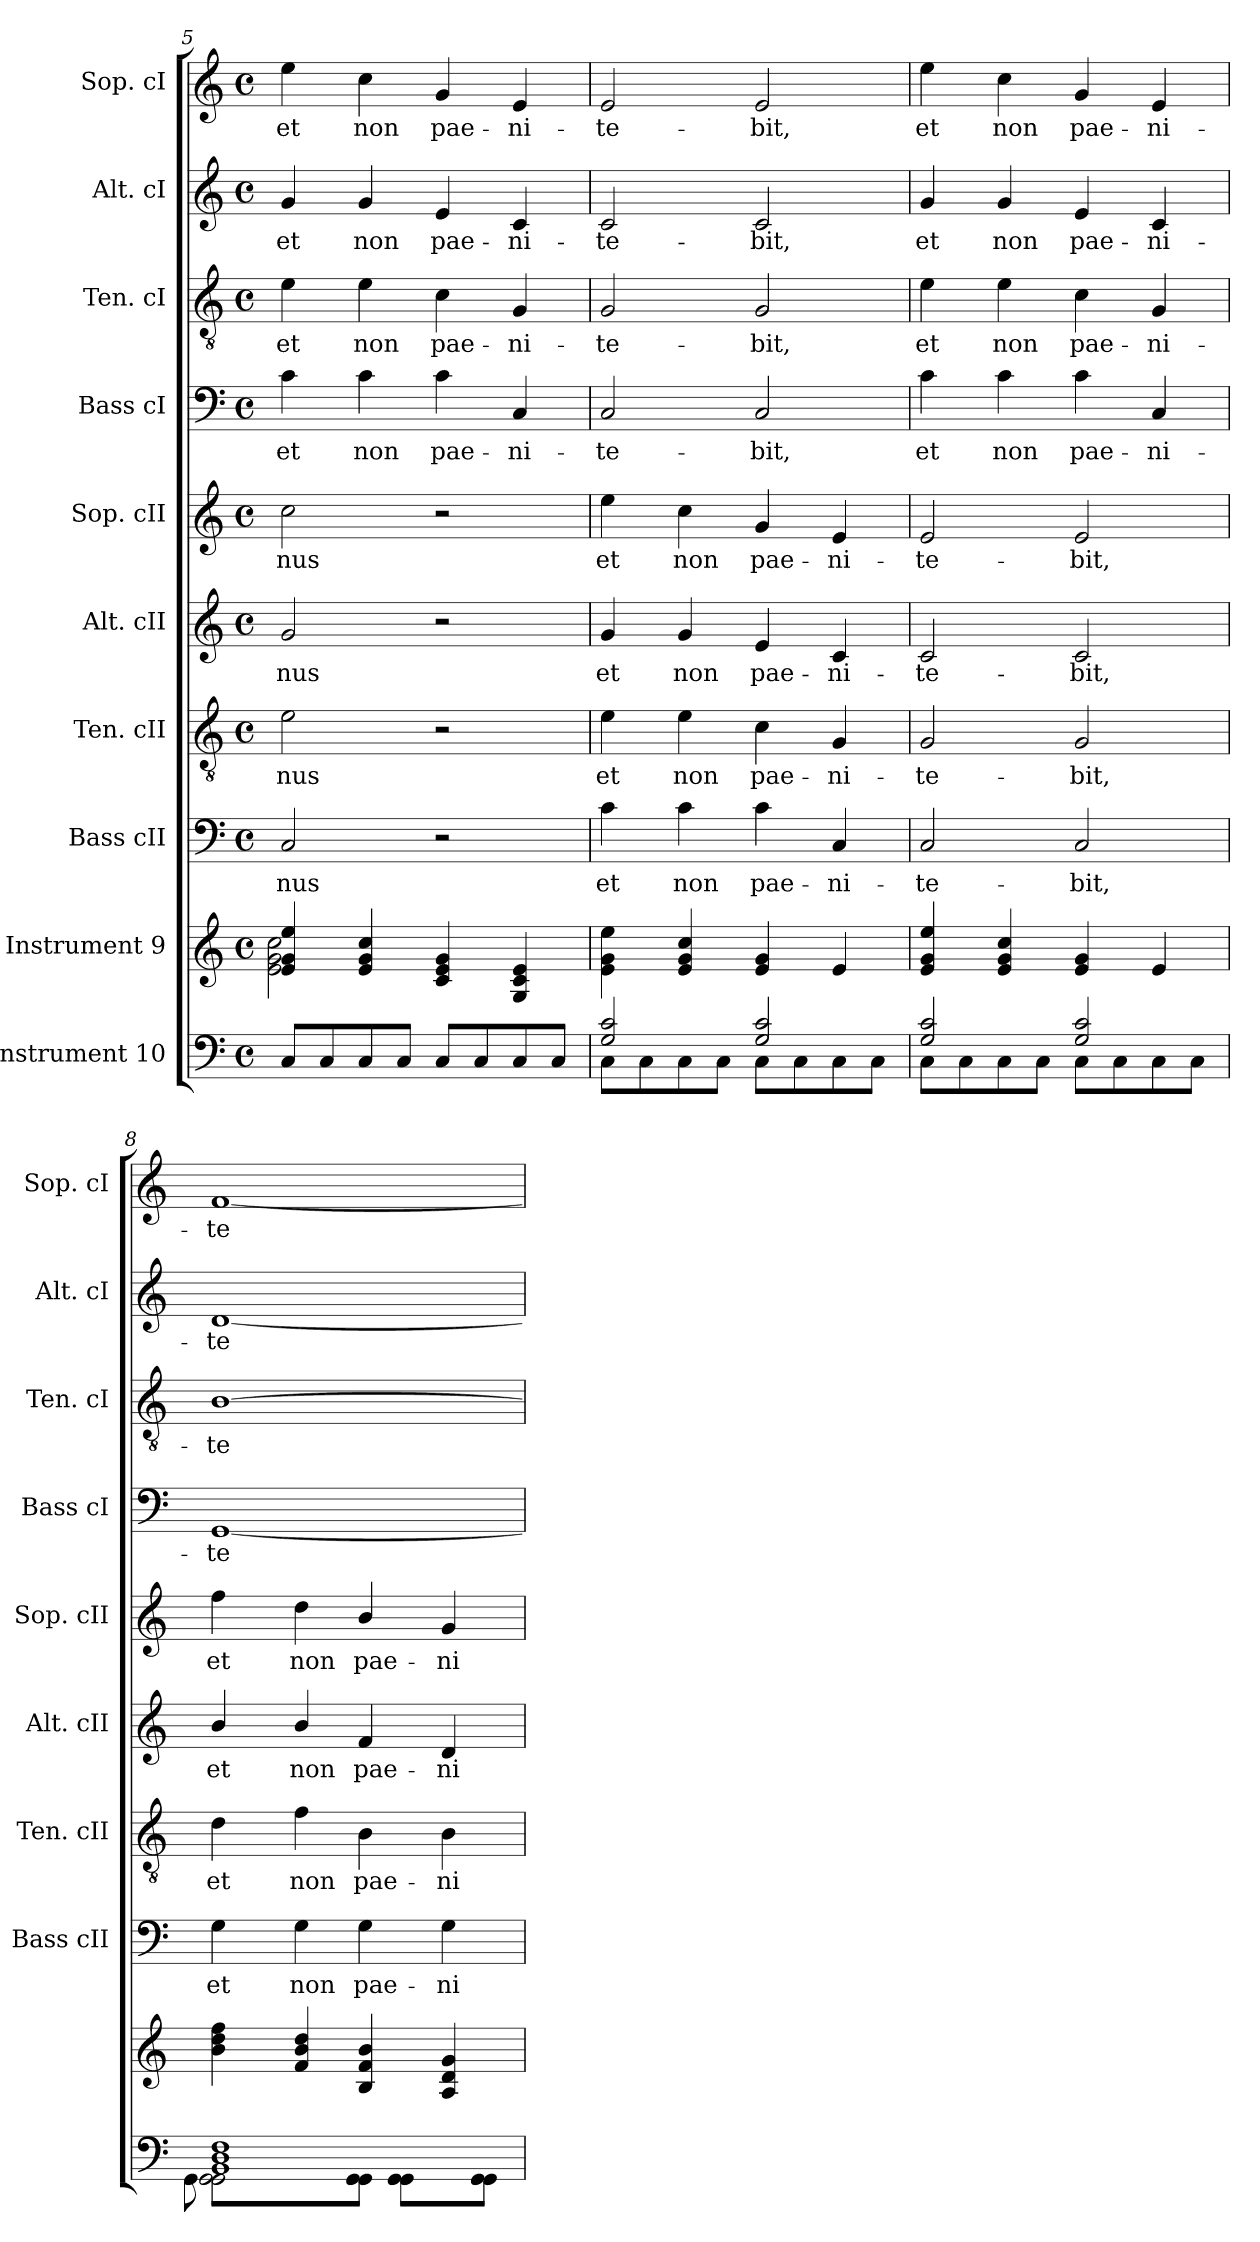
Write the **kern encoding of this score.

**kern	**kern	**kern	**text	**kern	**text	**kern	**text	**kern	**text	**kern	**text	**kern	**text	**kern	**text	**kern	**text
*part10	*part9	*part8	*part8	*part7	*part7	*part6	*part6	*part5	*part5	*part4	*part4	*part3	*part3	*part2	*part2	*part1	*part1
*staff10	*staff9	*staff8	*staff8	*staff7	*staff7	*staff6	*staff6	*staff5	*staff5	*staff4	*staff4	*staff3	*staff3	*staff2	*staff2	*staff1	*staff1
*I"Instrument 10	*I"Instrument 9	*I"Bass cII	*	*I"Ten. cII	*	*I"Alt. cII	*	*I"Sop. cII	*	*I"Bass cI	*	*I"Ten. cI	*	*I"Alt. cI	*	*I"Sop. cI	*
*	*	*I'Bass cII	*	*I'Ten. cII	*	*I'Alt. cII	*	*I'Sop. cII	*	*I'Bass cI	*	*I'Ten. cI	*	*I'Alt. cI	*	*I'Sop. cI	*
*clefF4	*clefG2	*clefF4	*	*clefGv2	*	*clefG2	*	*clefG2	*	*clefF4	*	*clefGv2	*	*clefG2	*	*clefG2	*
*k[]	*k[]	*k[]	*	*k[]	*	*k[]	*	*k[]	*	*k[]	*	*k[]	*	*k[]	*	*k[]	*
*C:	*C:	*C:	*	*C:	*	*C:	*	*C:	*	*C:	*	*C:	*	*C:	*	*C:	*
*M4/4	*M4/4	*M4/4	*	*M4/4	*	*M4/4	*	*M4/4	*	*M4/4	*	*M4/4	*	*M4/4	*	*M4/4	*
*met(c)	*met(c)	*met(c)	*	*met(c)	*	*met(c)	*	*met(c)	*	*met(c)	*	*met(c)	*	*met(c)	*	*met(c)	*
=5	=5	=5	=5	=5	=5	=5	=5	=5	=5	=5	=5	=5	=5	=5	=5	=5	=5
*	*^	*	*	*	*	*	*	*	*	*	*	*	*	*	*	*	*
!	!	!	!	!LO:LY:b:cj	!	!LO:LY:b:cj	!	!LO:LY:b:cj	!	!LO:LY:b:cj	!	!LO:LY:b:cj	!	!LO:LY:b:cj	!	!LO:LY:b:cj	!	!LO:LY:b:cj
8C/L	4ee/ 4g/ 4e/	2cc\ 2g\ 2e\	2C/	-nus	2e\	-nus	2g/	-nus	2cc\	-nus	4c\	et	4e\	et	4g/	et	4ee\	et
8C/	.	.	.	.	.	.	.	.	.	.	.	.	.	.	.	.	.	.
!	!	!	!	!	!	!	!	!	!	!	!	!LO:LY:b:cj	!	!LO:LY:b:cj	!	!LO:LY:b:cj	!	!LO:LY:b:cj
8C/	4cc/ 4g/ 4e/	.	.	.	.	.	.	.	.	.	4c\	non	4e\	non	4g/	non	4cc\	non
8C/J	.	.	.	.	.	.	.	.	.	.	.	.	.	.	.	.	.	.
!	!	!	!	!	!	!	!	!	!	!	!	!LO:LY:b:cj	!	!LO:LY:b:cj	!	!LO:LY:b:cj	!	!LO:LY:b:cj
8C/L	4g/ 4e/ 4c/	2ryy	2r	.	2r	.	2r	.	2r	.	4c\	pae-	4c\	pae-	4e/	pae-	4g/	pae-
8C/	.	.	.	.	.	.	.	.	.	.	.	.	.	.	.	.	.	.
!	!	!	!	!	!	!	!	!	!	!	!	!LO:LY:b:cj	!	!LO:LY:b:cj	!	!LO:LY:b:cj	!	!LO:LY:b:cj
8C/	4e/ 4c/ 4G/	.	.	.	.	.	.	.	.	.	4C/	-ni-	4G/	-ni-	4c/	-ni-	4e/	-ni-
8C/J	.	.	.	.	.	.	.	.	.	.	.	.	.	.	.	.	.	.
*	*v	*v	*	*	*	*	*	*	*	*	*	*	*	*	*	*	*	*
!!LO:PB:g=z
=6	=6	=6	=6	=6	=6	=6	=6	=6	=6	=6	=6	=6	=6	=6	=6	=6	=6
*^	*	*	*	*	*	*	*	*	*	*	*	*	*	*	*	*	*
!	!	!	!	!LO:LY:b:cj	!	!LO:LY:b:cj	!	!LO:LY:b:cj	!	!LO:LY:b:cj	!	!LO:LY:b:cj	!	!LO:LY:b:cj	!	!LO:LY:b:cj	!	!LO:LY:b:cj
2c/ 2G/	8C\L	4ee\ 4g\ 4e\	4c\	et	4e\	et	4g/	et	4ee\	et	2C/	-te-	2G/	-te-	2c/	-te-	2e/	-te-
.	8C\	.	.	.	.	.	.	.	.	.	.	.	.	.	.	.	.	.
!	!	!	!	!LO:LY:b:cj	!	!LO:LY:b:cj	!	!LO:LY:b:cj	!	!LO:LY:b:cj	!	!	!	!	!	!	!	!
.	8C\	4cc/ 4g/ 4e/	4c\	non	4e\	non	4g/	non	4cc\	non	.	.	.	.	.	.	.	.
.	8C\J	.	.	.	.	.	.	.	.	.	.	.	.	.	.	.	.	.
!	!	!	!	!LO:LY:b:cj	!	!LO:LY:b:cj	!	!LO:LY:b:cj	!	!LO:LY:b:cj	!	!LO:LY:b:cj	!	!LO:LY:b:cj	!	!LO:LY:b:cj	!	!LO:LY:b:cj
2c/ 2G/	8C\L	4g/ 4e/	4c\	pae-	4c\	pae-	4e/	pae-	4g/	pae-	2C/	-bit,	2G/	-bit,	2c/	-bit,	2e/	-bit,
.	8C\	.	.	.	.	.	.	.	.	.	.	.	.	.	.	.	.	.
!	!	!	!	!LO:LY:b:cj	!	!LO:LY:b:cj	!	!LO:LY:b:cj	!	!LO:LY:b:cj	!	!	!	!	!	!	!	!
.	8C\	4e/	4C/	-ni-	4G/	-ni-	4c/	-ni-	4e/	-ni-	.	.	.	.	.	.	.	.
.	8C\J	.	.	.	.	.	.	.	.	.	.	.	.	.	.	.	.	.
=7	=7	=7	=7	=7	=7	=7	=7	=7	=7	=7	=7	=7	=7	=7	=7	=7	=7	=7
!	!	!	!	!LO:LY:b:cj	!	!LO:LY:b:cj	!	!LO:LY:b:cj	!	!LO:LY:b:cj	!	!LO:LY:b:cj	!	!LO:LY:b:cj	!	!LO:LY:b:cj	!	!LO:LY:b:cj
2c/ 2G/	8C\L	4ee/ 4g/ 4e/	2C/	-te-	2G/	-te-	2c/	-te-	2e/	-te-	4c\	et	4e\	et	4g/	et	4ee\	et
.	8C\	.	.	.	.	.	.	.	.	.	.	.	.	.	.	.	.	.
!	!	!	!	!	!	!	!	!	!	!	!	!LO:LY:b:cj	!	!LO:LY:b:cj	!	!LO:LY:b:cj	!	!LO:LY:b:cj
.	8C\	4cc/ 4g/ 4e/	.	.	.	.	.	.	.	.	4c\	non	4e\	non	4g/	non	4cc\	non
.	8C\J	.	.	.	.	.	.	.	.	.	.	.	.	.	.	.	.	.
!	!	!	!	!LO:LY:b:cj	!	!LO:LY:b:cj	!	!LO:LY:b:cj	!	!LO:LY:b:cj	!	!LO:LY:b:cj	!	!LO:LY:b:cj	!	!LO:LY:b:cj	!	!LO:LY:b:cj
2c/ 2G/	8C\L	4g/ 4e/	2C/	-bit,	2G/	-bit,	2c/	-bit,	2e/	-bit,	4c\	pae-	4c\	pae-	4e/	pae-	4g/	pae-
.	8C\	.	.	.	.	.	.	.	.	.	.	.	.	.	.	.	.	.
!	!	!	!	!	!	!	!	!	!	!	!	!LO:LY:b:cj	!	!LO:LY:b:cj	!	!LO:LY:b:cj	!	!LO:LY:b:cj
.	8C\	4e/	.	.	.	.	.	.	.	.	4C/	-ni-	4G/	-ni-	4c/	-ni-	4e/	-ni-
.	8C\J	.	.	.	.	.	.	.	.	.	.	.	.	.	.	.	.	.
=8	=8	=8	=8	=8	=8	=8	=8	=8	=8	=8	=8	=8	=8	=8	=8	=8	=8	=8
*	*^	*	*	*	*	*	*	*	*	*	*	*	*	*	*	*	*	*
!	!	!	!	!	!LO:LY:b:cj	!	!LO:LY:b:cj	!	!LO:LY:b:cj	!	!LO:LY:b:cj	!	!LO:LY:b:cj	!	!LO:LY:b:cj	!	!LO:LY:b:cj	!	!LO:LY:b:cj
2GG\ 2GG\	8GG\	1F 1D 1BB	4ff\ 4dd\ 4b\	4G\	et	4d\	et	4b/	et	4ff\	et	[<1GG	-te-	[>1B	-te-	[<1d	-te-	[<1f	-te-
.	2..ryy	.	.	.	.	.	.	.	.	.	.	.	.	.	.	.	.	.	.
!	!	!	!	!	!LO:LY:b:cj	!	!LO:LY:b:cj	!	!LO:LY:b:cj	!	!LO:LY:b:cj	!	!	!	!	!	!	!	!
.	.	.	4dd/ 4b/ 4f/	4G\	non	4f\	non	4b/	non	4dd\	non	.	.	.	.	.	.	.	.
!	!	!	!	!	!LO:LY:b:cj	!	!LO:LY:b:cj	!	!LO:LY:b:cj	!	!LO:LY:b:cj	!	!	!	!	!	!	!	!
8GG\ 8GG\J	.	.	4b/ 4f/ 4B/	4G\	pae-	4B\	pae-	4f/	pae-	4b/	pae-	.	.	.	.	.	.	.	.
8GG\ 8GG\L	.	.	.	.	.	.	.	.	.	.	.	.	.	.	.	.	.	.	.
!	!	!	!	!	!LO:LY:b:cj	!	!LO:LY:b:cj	!	!LO:LY:b:cj	!	!LO:LY:b:cj	!	!	!	!	!	!	!	!
8ryy	.	.	4g/ 4d/ 4A/	4G\	-ni-	4B\	-ni-	4d/	-ni-	4g/	-ni-	.	.	.	.	.	.	.	.
8GG\ 8GG\J	.	.	.	.	.	.	.	.	.	.	.	.	.	.	.	.	.	.	.
*v	*v	*v	*	*	*	*	*	*	*	*	*	*	*	*	*	*	*	*	*
=	=	=	=	=	=	=	=	=	=	=	=	=	=	=	=	=	=
*-	*-	*-	*-	*-	*-	*-	*-	*-	*-	*-	*-	*-	*-	*-	*-	*-	*-
